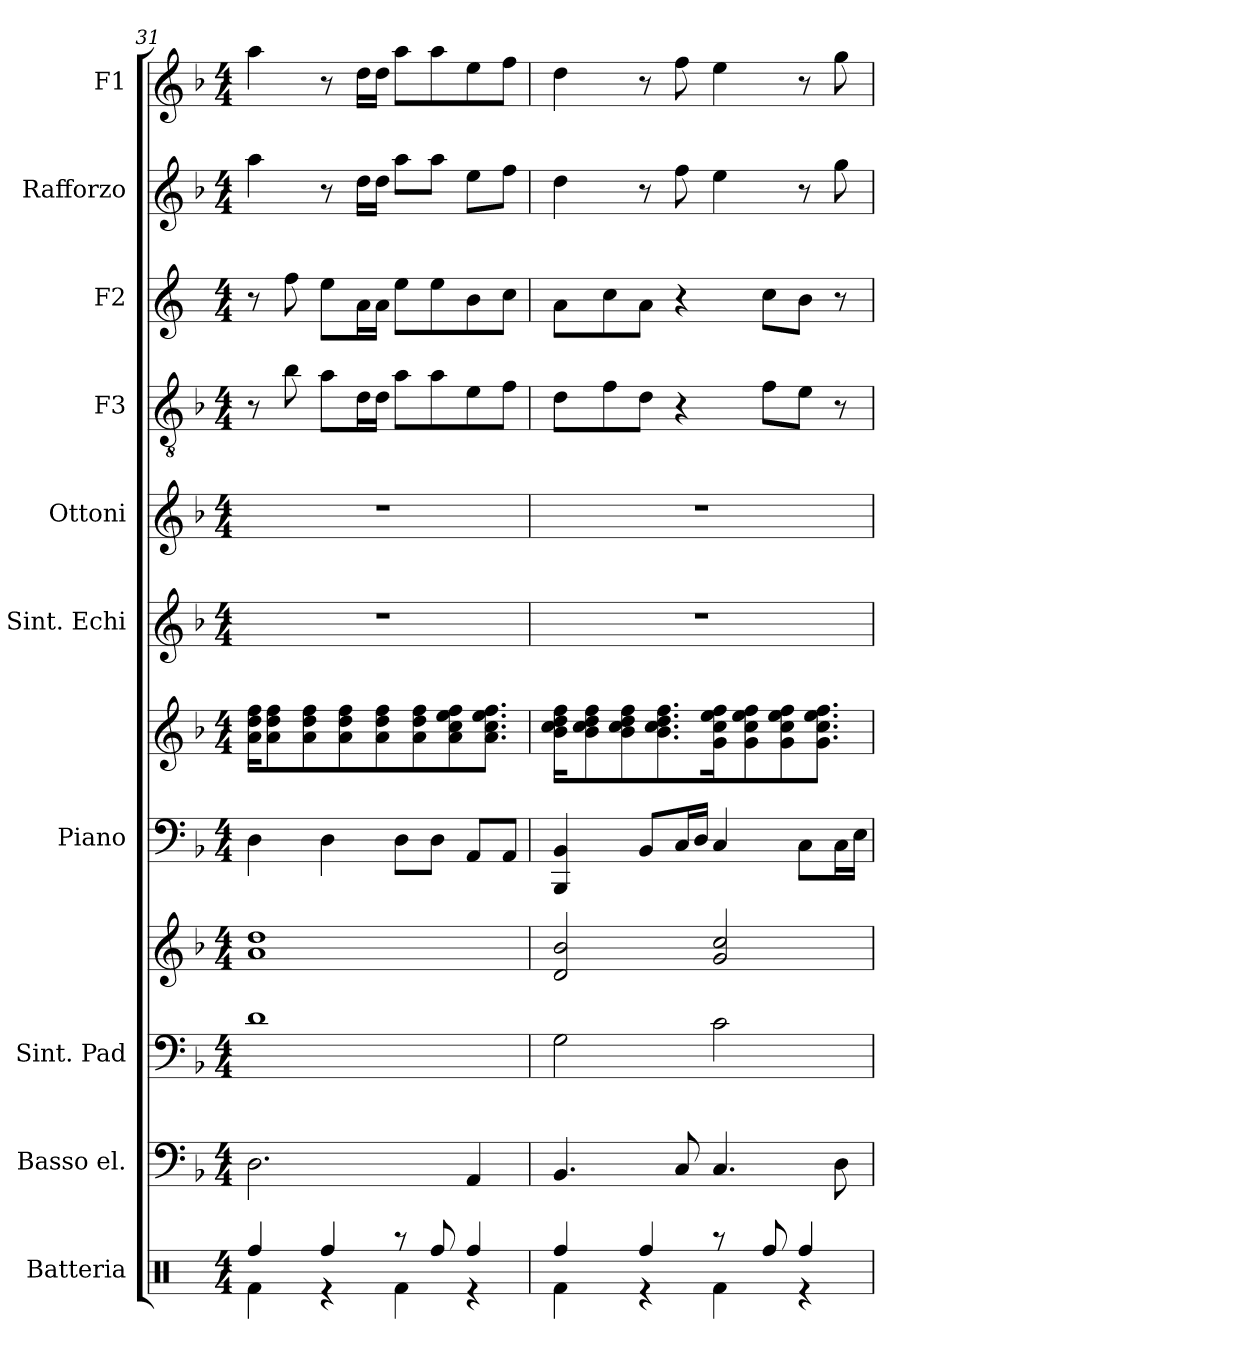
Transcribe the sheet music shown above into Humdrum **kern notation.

**kern	**kern	**kern	**kern	**kern	**kern	**kern	**kern	**kern	**kern	**kern	**kern
*part10	*part9	*part8	*part8	*part7	*part7	*part6	*part5	*part4	*part3	*part2	*part1
*staff12	*staff11	*staff10	*staff9	*staff8	*staff7	*staff6	*staff5	*staff4	*staff3	*staff2	*staff1
*I"Batteria	*I"Basso el.	*I"Sint. Pad	*	*I"Piano	*	*I"Sint. Echi	*I"Ottoni	*I"F3	*I"F2	*I"Rafforzo	*I"F1
*I'Bat	*I'B.el	*I'SintP	*	*	*	*I'SintE	*I'Ott	*I'F3	*I'F2	*I'Rfz	*I'F1
*clefX	*clefF4	*clefF4	*clefG2	*clefF4	*clefG2	*clefG2	*clefG2	*clefGv2	*clefG2	*clefG2	*clefG2
*	*ITrd7c12	*	*	*	*	*	*	*	*ITrd4c7	*ITrd7c12	*ITrd7c12
*k[]	*k[b-]	*k[b-]	*k[b-]	*k[b-]	*k[b-]	*k[b-]	*k[b-]	*k[b-]	*k[b-]	*k[b-]	*k[b-]
*M4/4	*M4/4	*M4/4	*M4/4	*M4/4	*M4/4	*M4/4	*M4/4	*M4/4	*M4/4	*M4/4	*M4/4
=31	=31	=31	=31	=31	=31	=31	=31	=31	=31	=31	=31
*^	*	*	*	*	*	*	*	*	*	*	*
4Rff/	4Rf\	2.DD\	1d	1a 1dd	4D\	16a\ 16dd\ 16ff\KL	1r	1r	8r	8r	4a\	4a\
.	.	.	.	.	.	8a\ 8dd\ 8ff\	.	.	.	.	.	.
.	.	.	.	.	.	.	.	.	8b-\	8b-\	.	.
.	.	.	.	.	.	8a\ 8dd\ 8ff\J	.	.	.	.	.	.
4Rff/	4r	.	.	.	4D\	.	.	.	8a\L	8a\L	8r	8r
.	.	.	.	.	.	8a\ 8dd\ 8ff\L	.	.	.	.	.	.
.	.	.	.	.	.	.	.	.	16d\L	16d\L	16d\LL	16d\LL
.	.	.	.	.	.	8a\ 8dd\ 8ff\J	.	.	16d\JJ	16d\JJ	16d\JJ	16d\JJ
8r	4Rf\	.	.	.	8D\L	.	.	.	8a\L	8a\L	8a\L	8a\L
.	.	.	.	.	.	8a\ 8dd\ 8ff\L	.	.	.	.	.	.
8Rff/	.	.	.	.	8D\J	.	.	.	8a\	8a\	8a\J	8a\
.	.	.	.	.	.	8a\ 8cc\ 8ee\ 8ff\J	.	.	.	.	.	.
4Rff/	4r	4AAA/	.	.	8AA/L	.	.	.	8e\	8e\	8e\L	8e\
.	.	.	.	.	.	8.a\ 8.cc\ 8.ee\ 8.ff\J	.	.	.	.	.	.
.	.	.	.	.	8AA/J	.	.	.	8f\J	8f\J	8f\J	8f\J
=32	=32	=32	=32	=32	=32	=32	=32	=32	=32	=32	=32	=32
4Rff/	4Rf\	4.BBB-/	2G\	2d/ 2b-/	4BBB-/ 4BB-/	16b-\ 16cc\ 16dd\ 16ff\KL	1r	1r	8d\L	8d\L	4d\	4d\
.	.	.	.	.	.	8b-\ 8cc\ 8dd\ 8ff\	.	.	.	.	.	.
.	.	.	.	.	.	.	.	.	8f\	8f\	.	.
.	.	.	.	.	.	8b-\ 8cc\ 8dd\ 8ff\J	.	.	.	.	.	.
4Rff/	4r	.	.	.	8BB-/L	.	.	.	8d\J	8d\J	8r	8r
.	.	.	.	.	.	8.b-\ 8.cc\ 8.dd\ 8.ff\L	.	.	.	.	.	.
.	.	8CC/	.	.	16C/L	.	.	.	4r	4r	8f\	8f\
.	.	.	.	.	16D/JJ	.	.	.	.	.	.	.
8r	4Rf\	4.CC/	2c\	2g/ 2cc/	4C/	16g\ 16cc\ 16ee\ 16ff\K	.	.	.	.	4e\	4e\
.	.	.	.	.	.	8g\ 8cc\ 8ee\ 8ff\	.	.	.	.	.	.
8Rff/	.	.	.	.	.	.	.	.	8f\L	8f\L	.	.
.	.	.	.	.	.	8g\ 8cc\ 8ee\ 8ff\J	.	.	.	.	.	.
4Rff/	4r	.	.	.	8C\L	.	.	.	8e\J	8e\J	8r	8r
.	.	.	.	.	.	8.g\ 8.cc\ 8.ee\ 8.ff\J	.	.	.	.	.	.
.	.	8DD\	.	.	16C\L	.	.	.	8r	8r	8g\	8g\
.	.	.	.	.	16E\JJ	.	.	.	.	.	.	.
*v	*v	*	*	*	*	*	*	*	*	*	*	*
=	=	=	=	=	=	=	=	=	=	=	=
*-	*-	*-	*-	*-	*-	*-	*-	*-	*-	*-	*-
